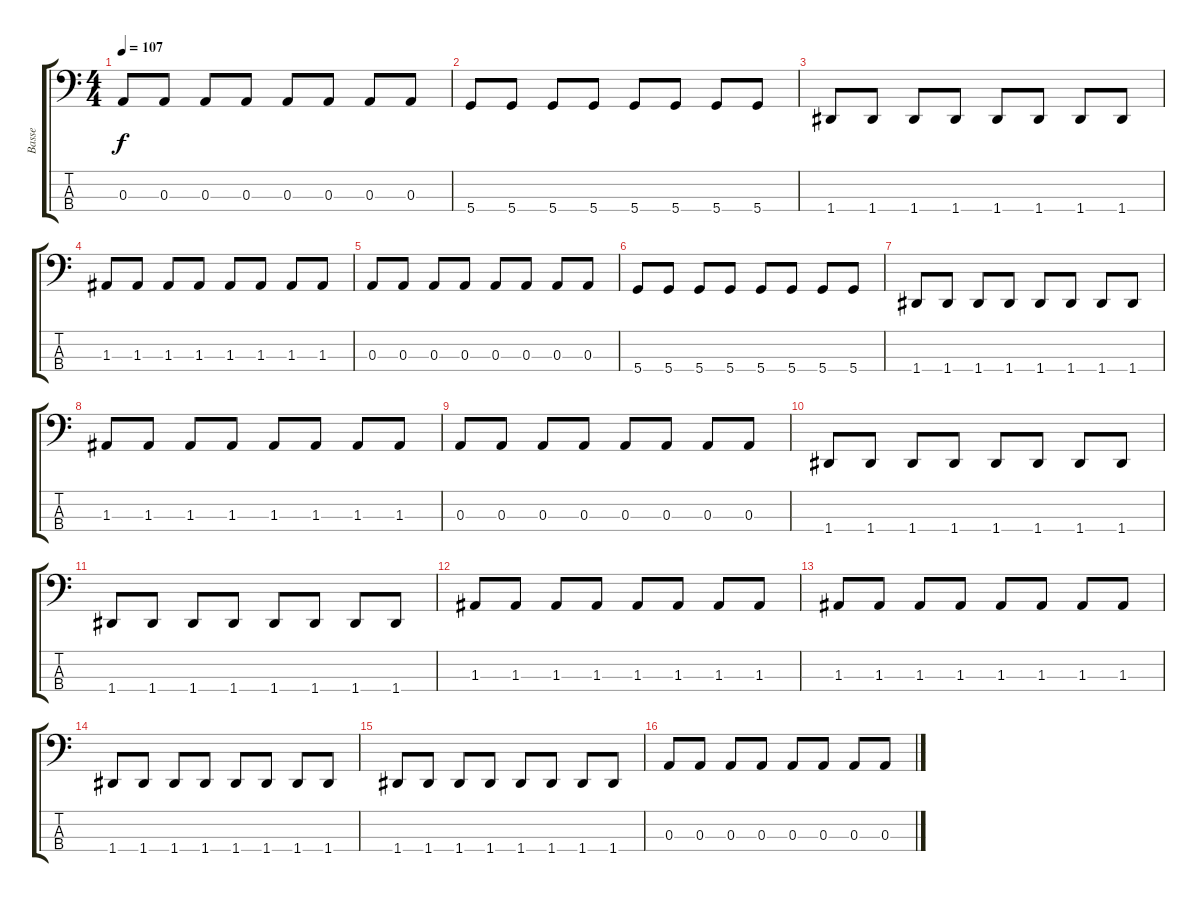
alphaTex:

\track ("Basse" "Basse") {instrument electricbassfinger}
\staff {score tabs}
\tuning (G2 D2 A1 D1) {hide}
\ts (4 4)
\tempo 107
\clef f4
\ks c
0.3.8{dy f} 0.3.8 0.3.8 0.3.8 0.3.8 0.3.8 0.3.8 0.3.8 |
5.4.8 5.4.8 5.4.8 5.4.8 5.4.8 5.4.8 5.4.8 5.4.8 |
1.4.8 1.4.8 1.4.8 1.4.8 1.4.8 1.4.8 1.4.8 1.4.8 |
1.3.8 1.3.8 1.3.8 1.3.8 1.3.8 1.3.8 1.3.8 1.3.8 |
0.3.8 0.3.8 0.3.8 0.3.8 0.3.8 0.3.8 0.3.8 0.3.8 |
5.4.8 5.4.8 5.4.8 5.4.8 5.4.8 5.4.8 5.4.8 5.4.8 |
1.4.8 1.4.8 1.4.8 1.4.8 1.4.8 1.4.8 1.4.8 1.4.8 |
1.3.8 1.3.8 1.3.8 1.3.8 1.3.8 1.3.8 1.3.8 1.3.8 |
0.3.8 0.3.8 0.3.8 0.3.8 0.3.8 0.3.8 0.3.8 0.3.8 |
1.4.8 1.4.8 1.4.8 1.4.8 1.4.8 1.4.8 1.4.8 1.4.8 |
1.4.8 1.4.8 1.4.8 1.4.8 1.4.8 1.4.8 1.4.8 1.4.8 |
1.3.8 1.3.8 1.3.8 1.3.8 1.3.8 1.3.8 1.3.8 1.3.8 |
1.3.8 1.3.8 1.3.8 1.3.8 1.3.8 1.3.8 1.3.8 1.3.8 |
1.4.8 1.4.8 1.4.8 1.4.8 1.4.8 1.4.8 1.4.8 1.4.8 |
1.4.8 1.4.8 1.4.8 1.4.8 1.4.8 1.4.8 1.4.8 1.4.8 |
0.3.8 0.3.8 0.3.8 0.3.8 0.3.8 0.3.8 0.3.8 0.3.8
